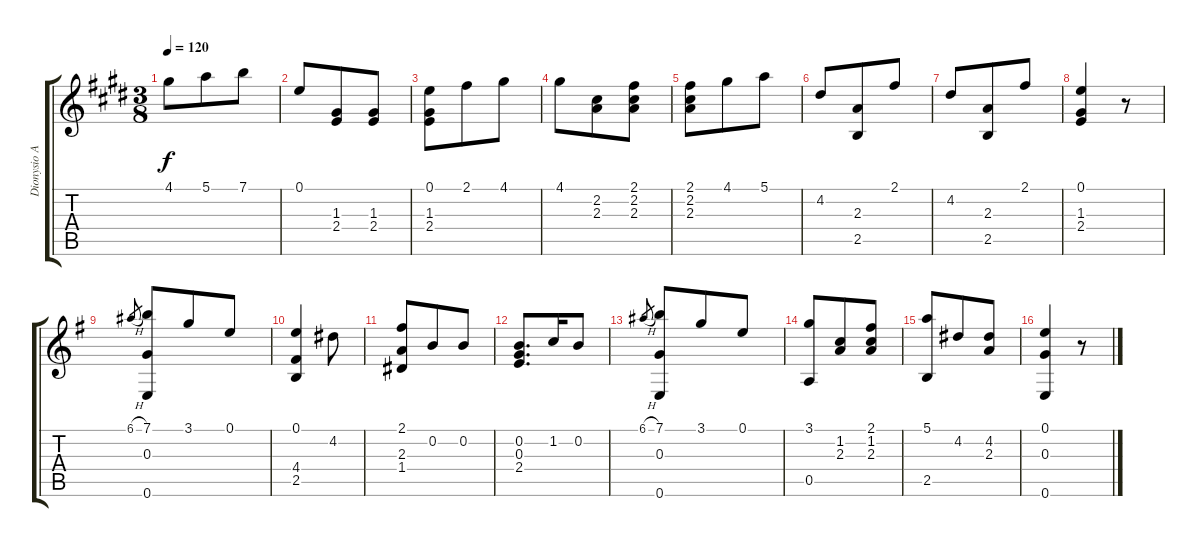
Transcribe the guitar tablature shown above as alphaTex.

\track ("Dionysio Aguado" "Dionysio A") {instrument acousticguitarnylon}
\staff {score tabs}
\tuning (E4 B3 G3 D3 A2 E2) {hide}
\ts (3 8)
\tempo 120
\clef g2
\ks e
4.1.8{dy f} 5.1.8 7.1.8 |
0.1.8 (1.3 2.4).8 (1.3 2.4).8 |
(0.1 1.3 2.4).8 2.1.8 4.1.8 |
4.1.8 (2.2 2.3).8 (2.1 2.2 2.3).8 |
(2.1 2.2 2.3).8 4.1.8 5.1.8 |
4.2.8 (2.3 2.5).8 2.1.8 |
4.2.8 (2.3 2.5).8 2.1.8 |
(0.1 1.3 2.4).4 r.8 |
\ks g
6.1{h}.8{gr} (7.1 0.3 0.6).8 3.1.8 0.1.8 |
(0.1 4.4 2.5).4 4.2.8 |
(2.1 2.3 1.4).8 0.2.8 0.2.8 |
(0.2 0.3 2.4).8{d} 1.2.16 0.2.8 |
6.1{h}.8{gr} (7.1 0.3 0.6).8 3.1.8 0.1.8 |
(3.1 0.5).8 (1.2 2.3).8 (2.1 1.2 2.3).8 |
(5.1 2.5).8 4.2.8 (4.2 2.3).8 |
(0.1 0.3 0.6).4 r.8
